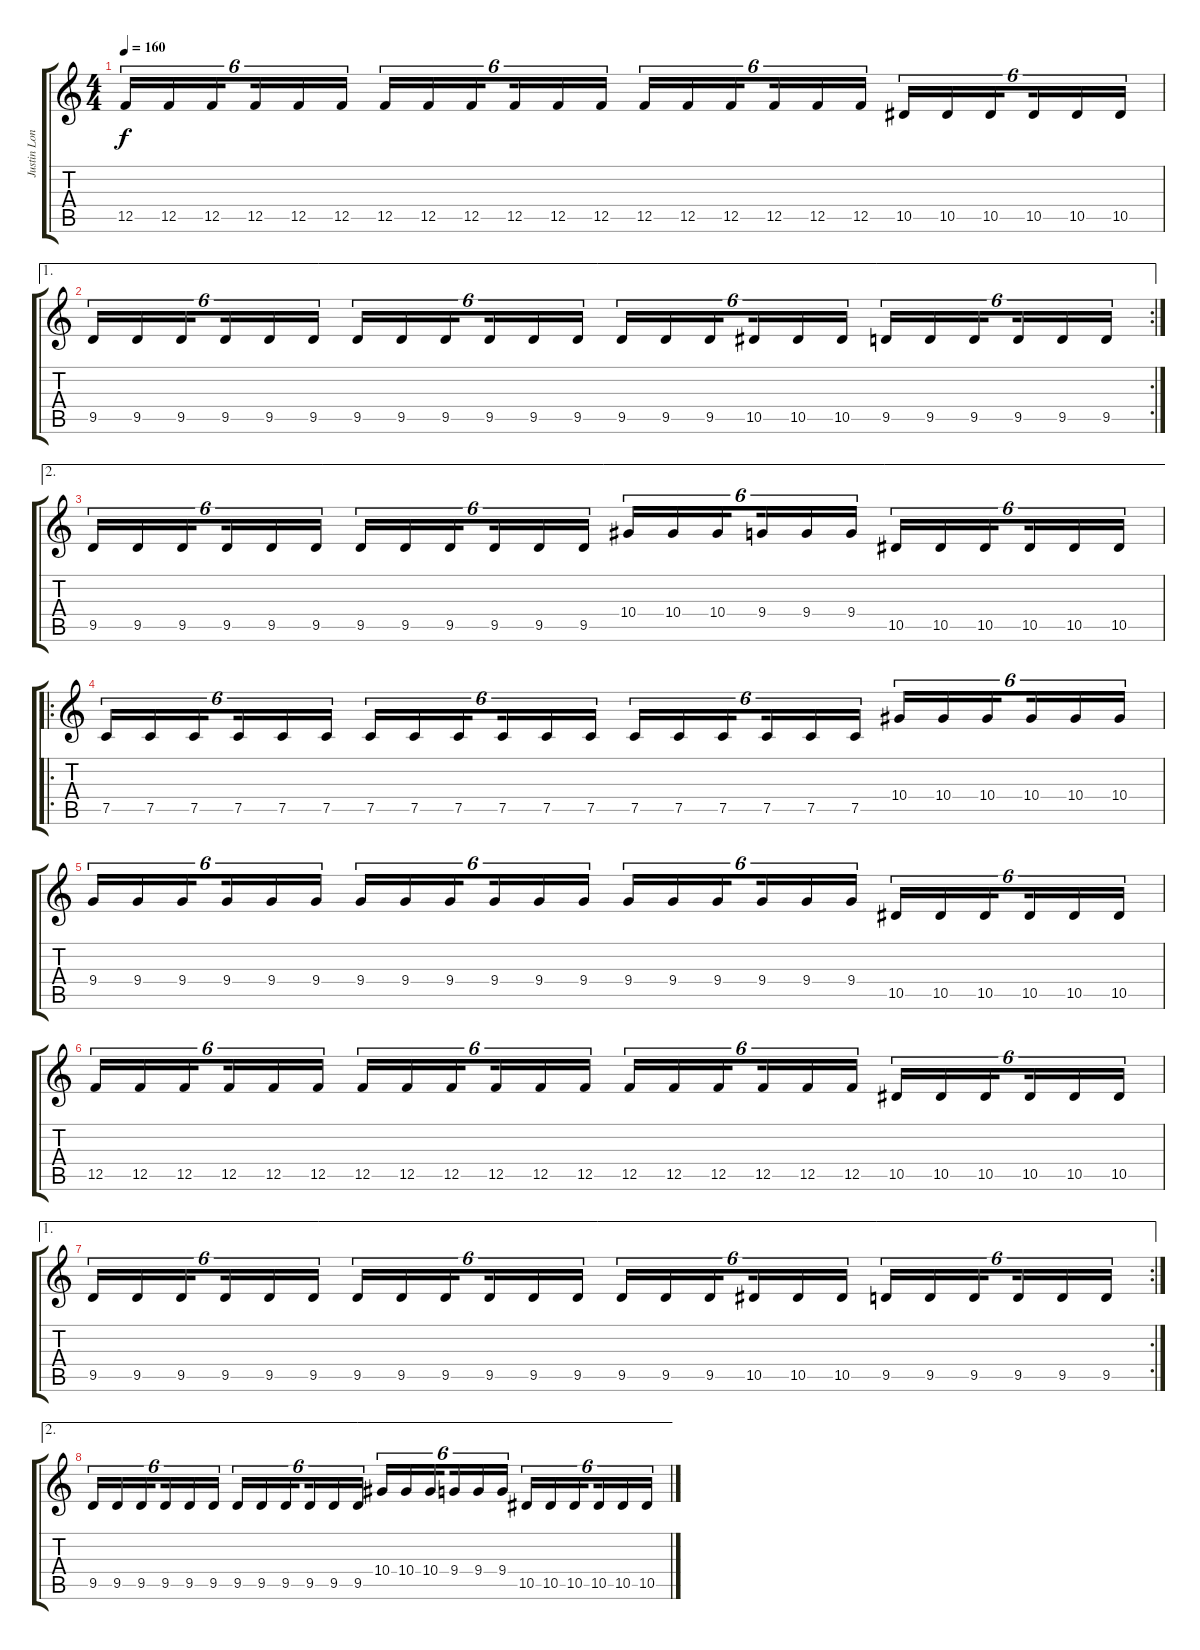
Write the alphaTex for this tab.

\track ("Justin Longshore" "Justin Lon") {instrument distortionguitar}
\staff {score tabs}
\tuning (C4 G3 Eb3 Bb2 F2 C2) {hide}
\ts (4 4)
\tempo 160
\clef g2
\ks c
12.5.16{tu (6 4) dy f} 12.5.16{tu (6 4)} 12.5.16{tu (6 4) beam splitsecondary} 12.5.16{tu (6 4)} 12.5.16{tu (6 4)} 12.5.16{tu (6 4)} 12.5.16{tu (6 4)} 12.5.16{tu (6 4)} 12.5.16{tu (6 4) beam splitsecondary} 12.5.16{tu (6 4)} 12.5.16{tu (6 4)} 12.5.16{tu (6 4)} 12.5.16{tu (6 4)} 12.5.16{tu (6 4)} 12.5.16{tu (6 4) beam splitsecondary} 12.5.16{tu (6 4)} 12.5.16{tu (6 4)} 12.5.16{tu (6 4)} 10.5.16{tu (6 4)} 10.5.16{tu (6 4)} 10.5.16{tu (6 4) beam splitsecondary} 10.5.16{tu (6 4)} 10.5.16{tu (6 4)} 10.5.16{tu (6 4)} |
\ae 1
\rc 2
9.5.16{tu (6 4)} 9.5.16{tu (6 4)} 9.5.16{tu (6 4) beam splitsecondary} 9.5.16{tu (6 4)} 9.5.16{tu (6 4)} 9.5.16{tu (6 4)} 9.5.16{tu (6 4)} 9.5.16{tu (6 4)} 9.5.16{tu (6 4) beam splitsecondary} 9.5.16{tu (6 4)} 9.5.16{tu (6 4)} 9.5.16{tu (6 4)} 9.5.16{tu (6 4)} 9.5.16{tu (6 4)} 9.5.16{tu (6 4) beam splitsecondary} 10.5.16{tu (6 4)} 10.5.16{tu (6 4)} 10.5.16{tu (6 4)} 9.5.16{tu (6 4)} 9.5.16{tu (6 4)} 9.5.16{tu (6 4) beam splitsecondary} 9.5.16{tu (6 4)} 9.5.16{tu (6 4)} 9.5.16{tu (6 4)} |
\ae 2
9.5.16{tu (6 4)} 9.5.16{tu (6 4)} 9.5.16{tu (6 4) beam splitsecondary} 9.5.16{tu (6 4)} 9.5.16{tu (6 4)} 9.5.16{tu (6 4)} 9.5.16{tu (6 4)} 9.5.16{tu (6 4)} 9.5.16{tu (6 4) beam splitsecondary} 9.5.16{tu (6 4)} 9.5.16{tu (6 4)} 9.5.16{tu (6 4)} 10.4.16{tu (6 4)} 10.4.16{tu (6 4)} 10.4.16{tu (6 4) beam splitsecondary} 9.4.16{tu (6 4)} 9.4.16{tu (6 4)} 9.4.16{tu (6 4)} 10.5.16{tu (6 4)} 10.5.16{tu (6 4)} 10.5.16{tu (6 4) beam splitsecondary} 10.5.16{tu (6 4)} 10.5.16{tu (6 4)} 10.5.16{tu (6 4)} |
\ro
7.5.16{tu (6 4)} 7.5.16{tu (6 4)} 7.5.16{tu (6 4) beam splitsecondary} 7.5.16{tu (6 4)} 7.5.16{tu (6 4)} 7.5.16{tu (6 4)} 7.5.16{tu (6 4)} 7.5.16{tu (6 4)} 7.5.16{tu (6 4) beam splitsecondary} 7.5.16{tu (6 4)} 7.5.16{tu (6 4)} 7.5.16{tu (6 4)} 7.5.16{tu (6 4)} 7.5.16{tu (6 4)} 7.5.16{tu (6 4) beam splitsecondary} 7.5.16{tu (6 4)} 7.5.16{tu (6 4)} 7.5.16{tu (6 4)} 10.4.16{tu (6 4)} 10.4.16{tu (6 4)} 10.4.16{tu (6 4) beam splitsecondary} 10.4.16{tu (6 4)} 10.4.16{tu (6 4)} 10.4.16{tu (6 4)} |
9.4.16{tu (6 4)} 9.4.16{tu (6 4)} 9.4.16{tu (6 4) beam splitsecondary} 9.4.16{tu (6 4)} 9.4.16{tu (6 4)} 9.4.16{tu (6 4)} 9.4.16{tu (6 4)} 9.4.16{tu (6 4)} 9.4.16{tu (6 4) beam splitsecondary} 9.4.16{tu (6 4)} 9.4.16{tu (6 4)} 9.4.16{tu (6 4)} 9.4.16{tu (6 4)} 9.4.16{tu (6 4)} 9.4.16{tu (6 4) beam splitsecondary} 9.4.16{tu (6 4)} 9.4.16{tu (6 4)} 9.4.16{tu (6 4)} 10.5.16{tu (6 4)} 10.5.16{tu (6 4)} 10.5.16{tu (6 4) beam splitsecondary} 10.5.16{tu (6 4)} 10.5.16{tu (6 4)} 10.5.16{tu (6 4)} |
12.5.16{tu (6 4)} 12.5.16{tu (6 4)} 12.5.16{tu (6 4) beam splitsecondary} 12.5.16{tu (6 4)} 12.5.16{tu (6 4)} 12.5.16{tu (6 4)} 12.5.16{tu (6 4)} 12.5.16{tu (6 4)} 12.5.16{tu (6 4) beam splitsecondary} 12.5.16{tu (6 4)} 12.5.16{tu (6 4)} 12.5.16{tu (6 4)} 12.5.16{tu (6 4)} 12.5.16{tu (6 4)} 12.5.16{tu (6 4) beam splitsecondary} 12.5.16{tu (6 4)} 12.5.16{tu (6 4)} 12.5.16{tu (6 4)} 10.5.16{tu (6 4)} 10.5.16{tu (6 4)} 10.5.16{tu (6 4) beam splitsecondary} 10.5.16{tu (6 4)} 10.5.16{tu (6 4)} 10.5.16{tu (6 4)} |
\ae 1
\rc 2
9.5.16{tu (6 4)} 9.5.16{tu (6 4)} 9.5.16{tu (6 4) beam splitsecondary} 9.5.16{tu (6 4)} 9.5.16{tu (6 4)} 9.5.16{tu (6 4)} 9.5.16{tu (6 4)} 9.5.16{tu (6 4)} 9.5.16{tu (6 4) beam splitsecondary} 9.5.16{tu (6 4)} 9.5.16{tu (6 4)} 9.5.16{tu (6 4)} 9.5.16{tu (6 4)} 9.5.16{tu (6 4)} 9.5.16{tu (6 4) beam splitsecondary} 10.5.16{tu (6 4)} 10.5.16{tu (6 4)} 10.5.16{tu (6 4)} 9.5.16{tu (6 4)} 9.5.16{tu (6 4)} 9.5.16{tu (6 4) beam splitsecondary} 9.5.16{tu (6 4)} 9.5.16{tu (6 4)} 9.5.16{tu (6 4)} |
\ae 2
9.5.16{tu (6 4)} 9.5.16{tu (6 4)} 9.5.16{tu (6 4) beam splitsecondary} 9.5.16{tu (6 4)} 9.5.16{tu (6 4)} 9.5.16{tu (6 4)} 9.5.16{tu (6 4)} 9.5.16{tu (6 4)} 9.5.16{tu (6 4) beam splitsecondary} 9.5.16{tu (6 4)} 9.5.16{tu (6 4)} 9.5.16{tu (6 4)} 10.4.16{tu (6 4)} 10.4.16{tu (6 4)} 10.4.16{tu (6 4) beam splitsecondary} 9.4.16{tu (6 4)} 9.4.16{tu (6 4)} 9.4.16{tu (6 4)} 10.5.16{tu (6 4)} 10.5.16{tu (6 4)} 10.5.16{tu (6 4) beam splitsecondary} 10.5.16{tu (6 4)} 10.5.16{tu (6 4)} 10.5.16{tu (6 4)}
